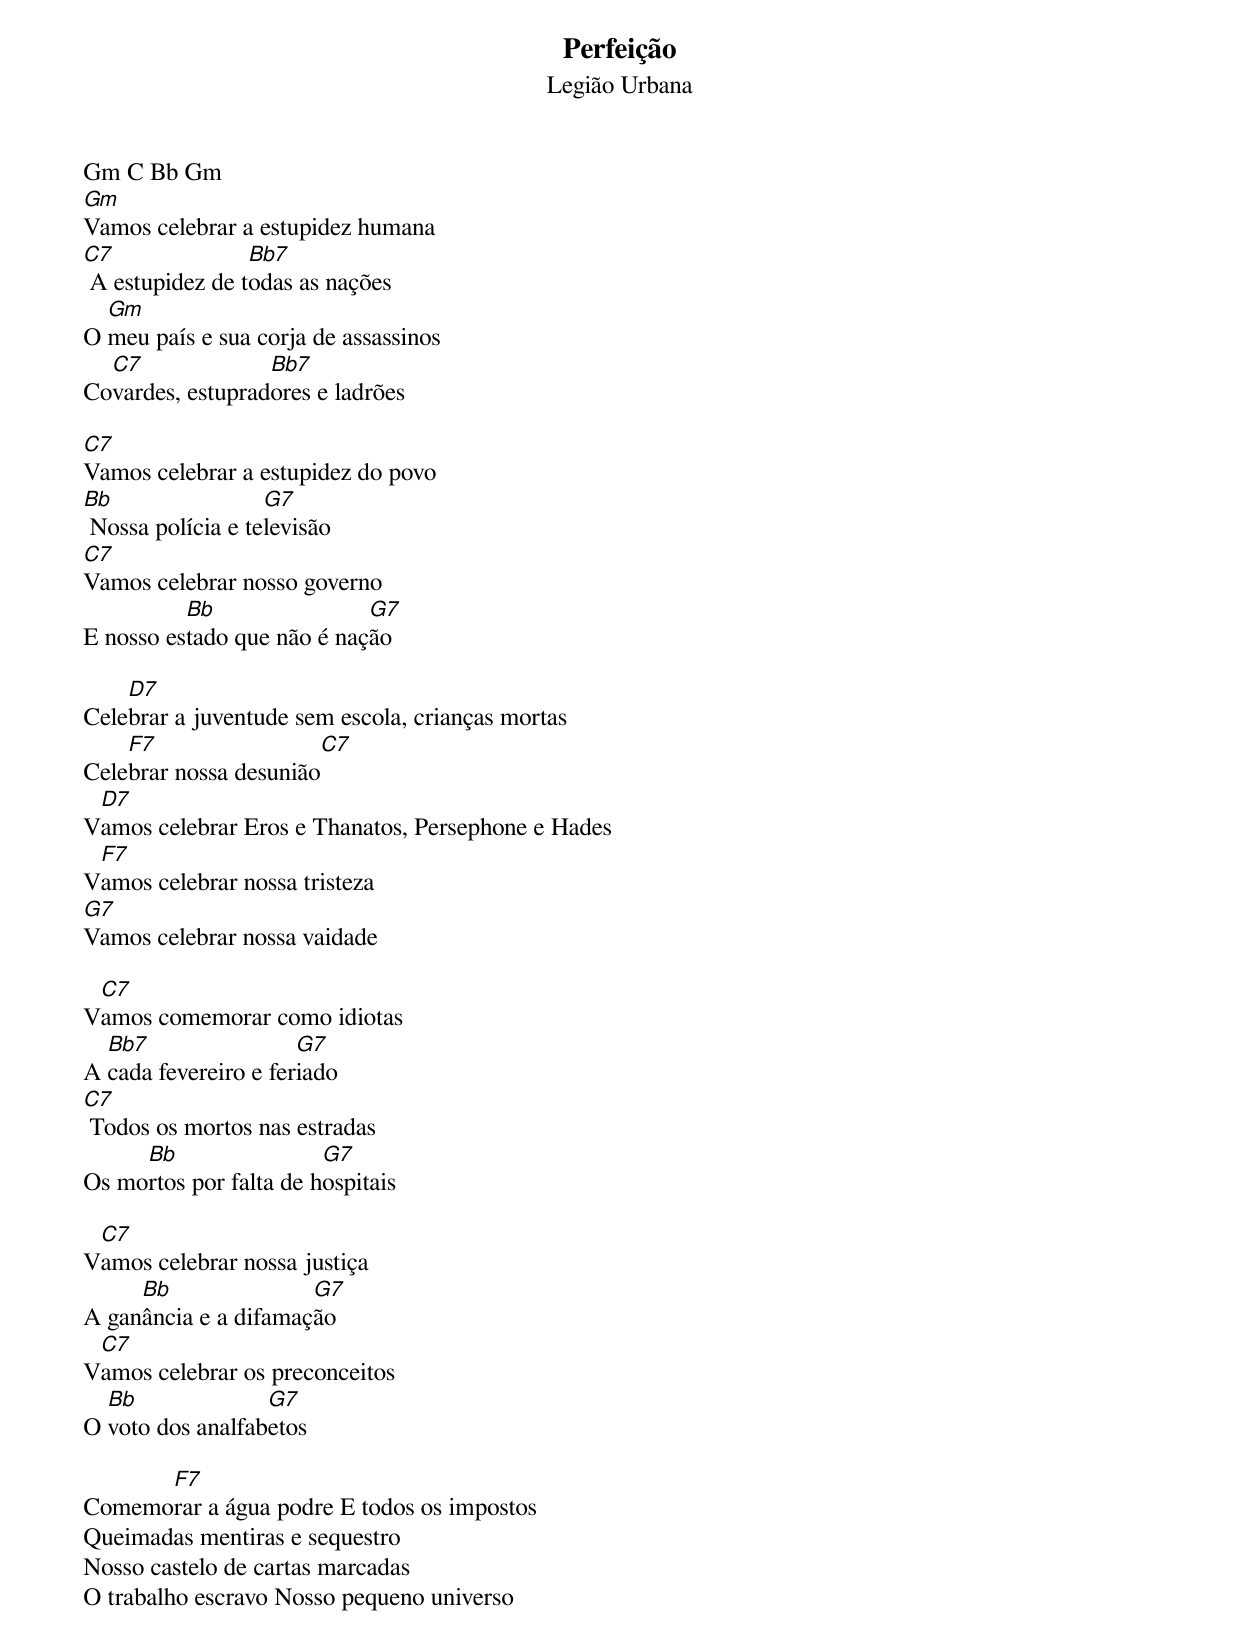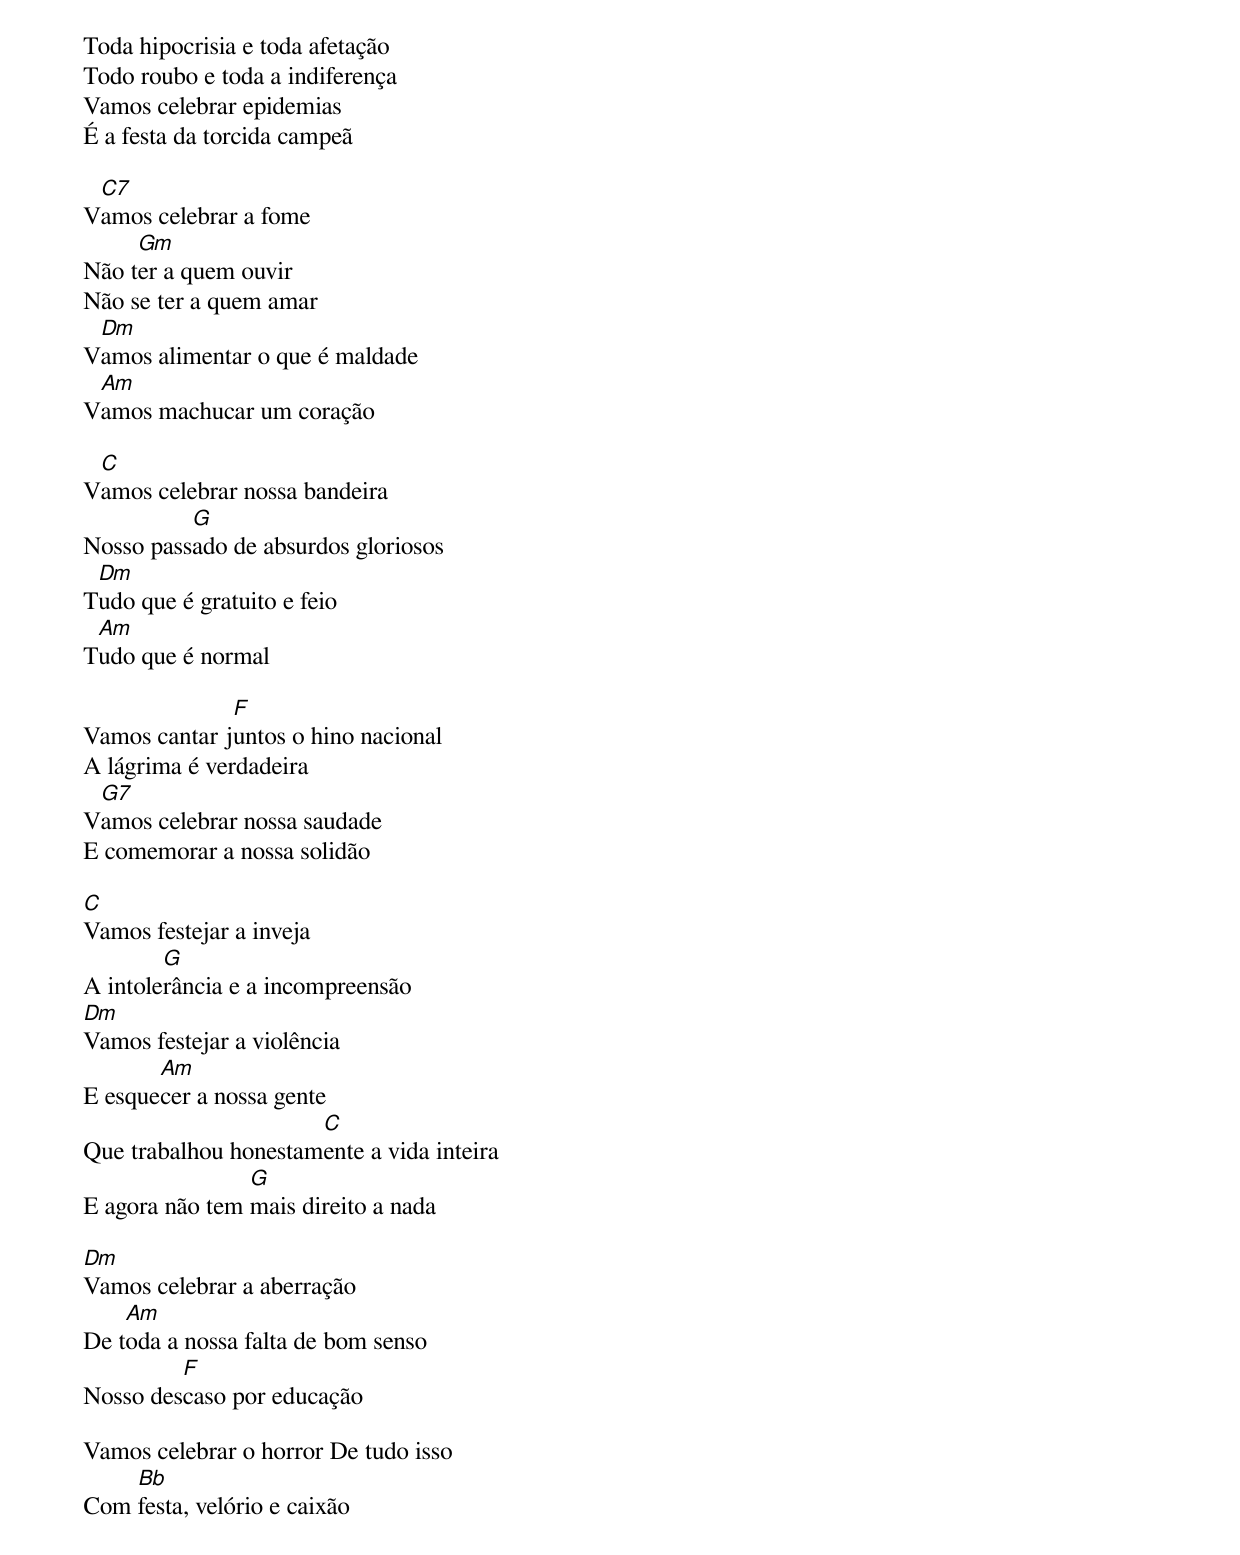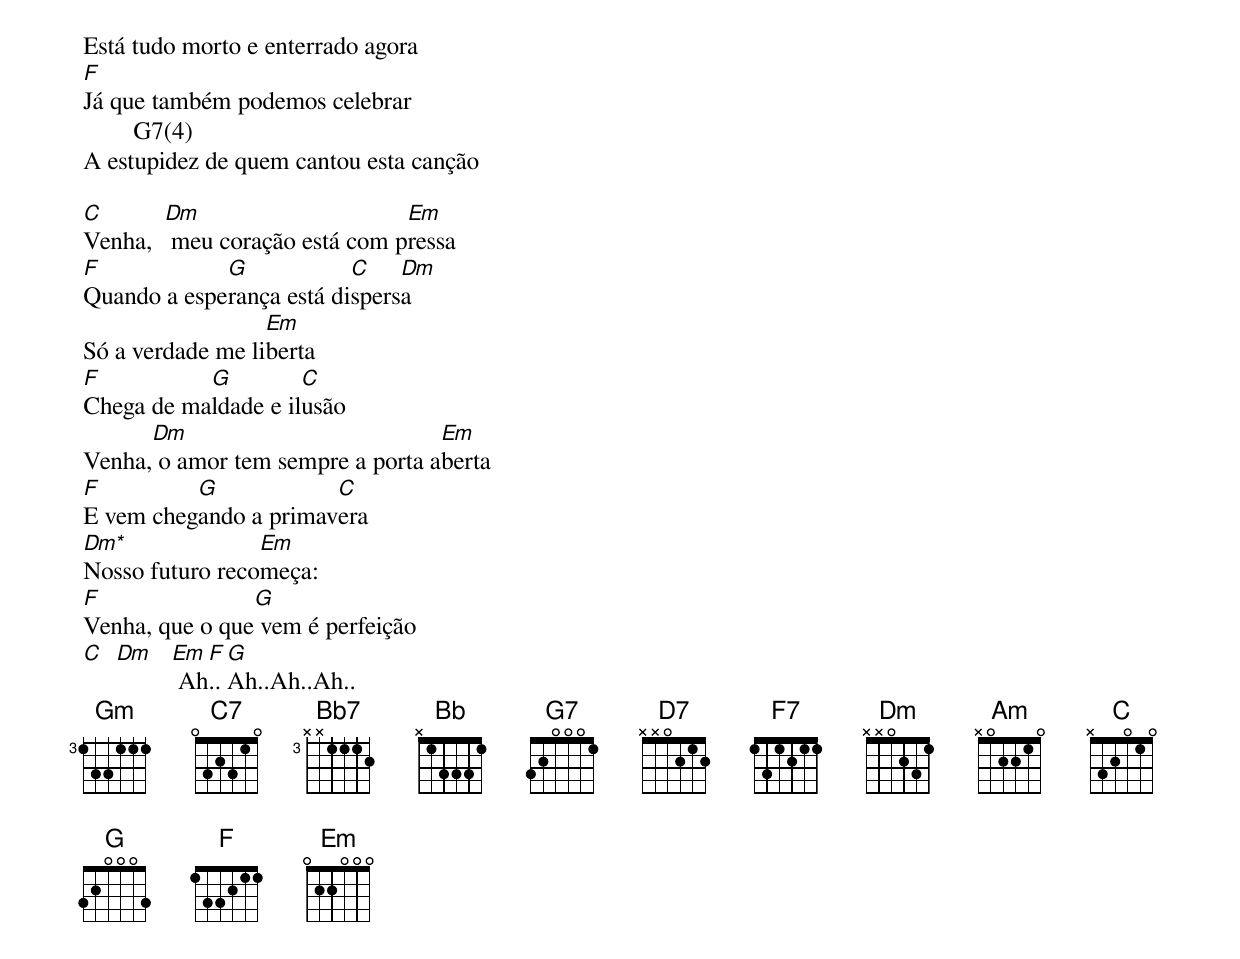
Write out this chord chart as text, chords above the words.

Perfeição
Legião Urbana

Gm C Bb Gm
Gm
Vamos celebrar a estupidez humana
C7               Bb7
 A estupidez de todas as nações
  Gm
O meu país e sua corja de assassinos
  C7              Bb7
Covardes, estupradores e ladrões

C7
Vamos celebrar a estupidez do povo
Bb                 G7
 Nossa polícia e televisão
C7
Vamos celebrar nosso governo
          Bb                G7
E nosso estado que não é nação

    D7
Celebrar a juventude sem escola, crianças mortas
    F7                   C7
Celebrar nossa desunião
 D7
Vamos celebrar Eros e Thanatos, Persephone e Hades
 F7
Vamos celebrar nossa tristeza
G7
Vamos celebrar nossa vaidade

 C7
Vamos comemorar como idiotas
  Bb7                 G7
A cada fevereiro e feriado
C7
 Todos os mortos nas estradas
     Bb                 G7
Os mortos por falta de hospitais

 C7
Vamos celebrar nossa justiça
     Bb               G7
A ganância e a difamação
 C7
Vamos celebrar os preconceitos
  Bb              G7
O voto dos analfabetos

      F7
Comemorar a água podre E todos os impostos
Queimadas mentiras e sequestro
Nosso castelo de cartas marcadas
O trabalho escravo Nosso pequeno universo

Toda hipocrisia e toda afetação
Todo roubo e toda a indiferença
Vamos celebrar epidemias
É a festa da torcida campeã

 C7
Vamos celebrar a fome
     Gm
Não ter a quem ouvir
Não se ter a quem amar
 Dm
Vamos alimentar o que é maldade
 Am
Vamos machucar um coração

 C
Vamos celebrar nossa bandeira
          G
Nosso passado de absurdos gloriosos
 Dm
Tudo que é gratuito e feio
 Am
Tudo que é normal

              F
Vamos cantar juntos o hino nacional
A lágrima é verdadeira
 G7
Vamos celebrar nossa saudade
E comemorar a nossa solidão

C
Vamos festejar a inveja
        G
A intolerância e a incompreensão
Dm
Vamos festejar a violência
       Am
E esquecer a nossa gente
                      C
Que trabalhou honestamente a vida inteira
                G
E agora não tem mais direito a nada

Dm
Vamos celebrar a aberração
    Am
De toda a nossa falta de bom senso
         F
Nosso descaso por educação

Vamos celebrar o horror De tudo isso
    Bb
Com festa, velório e caixão
Está tudo morto e enterrado agora
F
Já que também podemos celebrar
        G7(4)
A estupidez de quem cantou esta canção

C       Dm                     Em
Venha,   meu coração está com pressa
F            G            C    Dm
Quando a esperança está dispersa
                  Em
Só a verdade me liberta
F          G         C
Chega de maldade e ilusão
      Dm                          Em
Venha, o amor tem sempre a porta aberta
F         G            C
E vem chegando a primavera
Dm*              Em
Nosso futuro recomeça:
F               G
Venha, que o que vem é perfeição
C Dm Em F G
      Ah..Ah..Ah..Ah..
